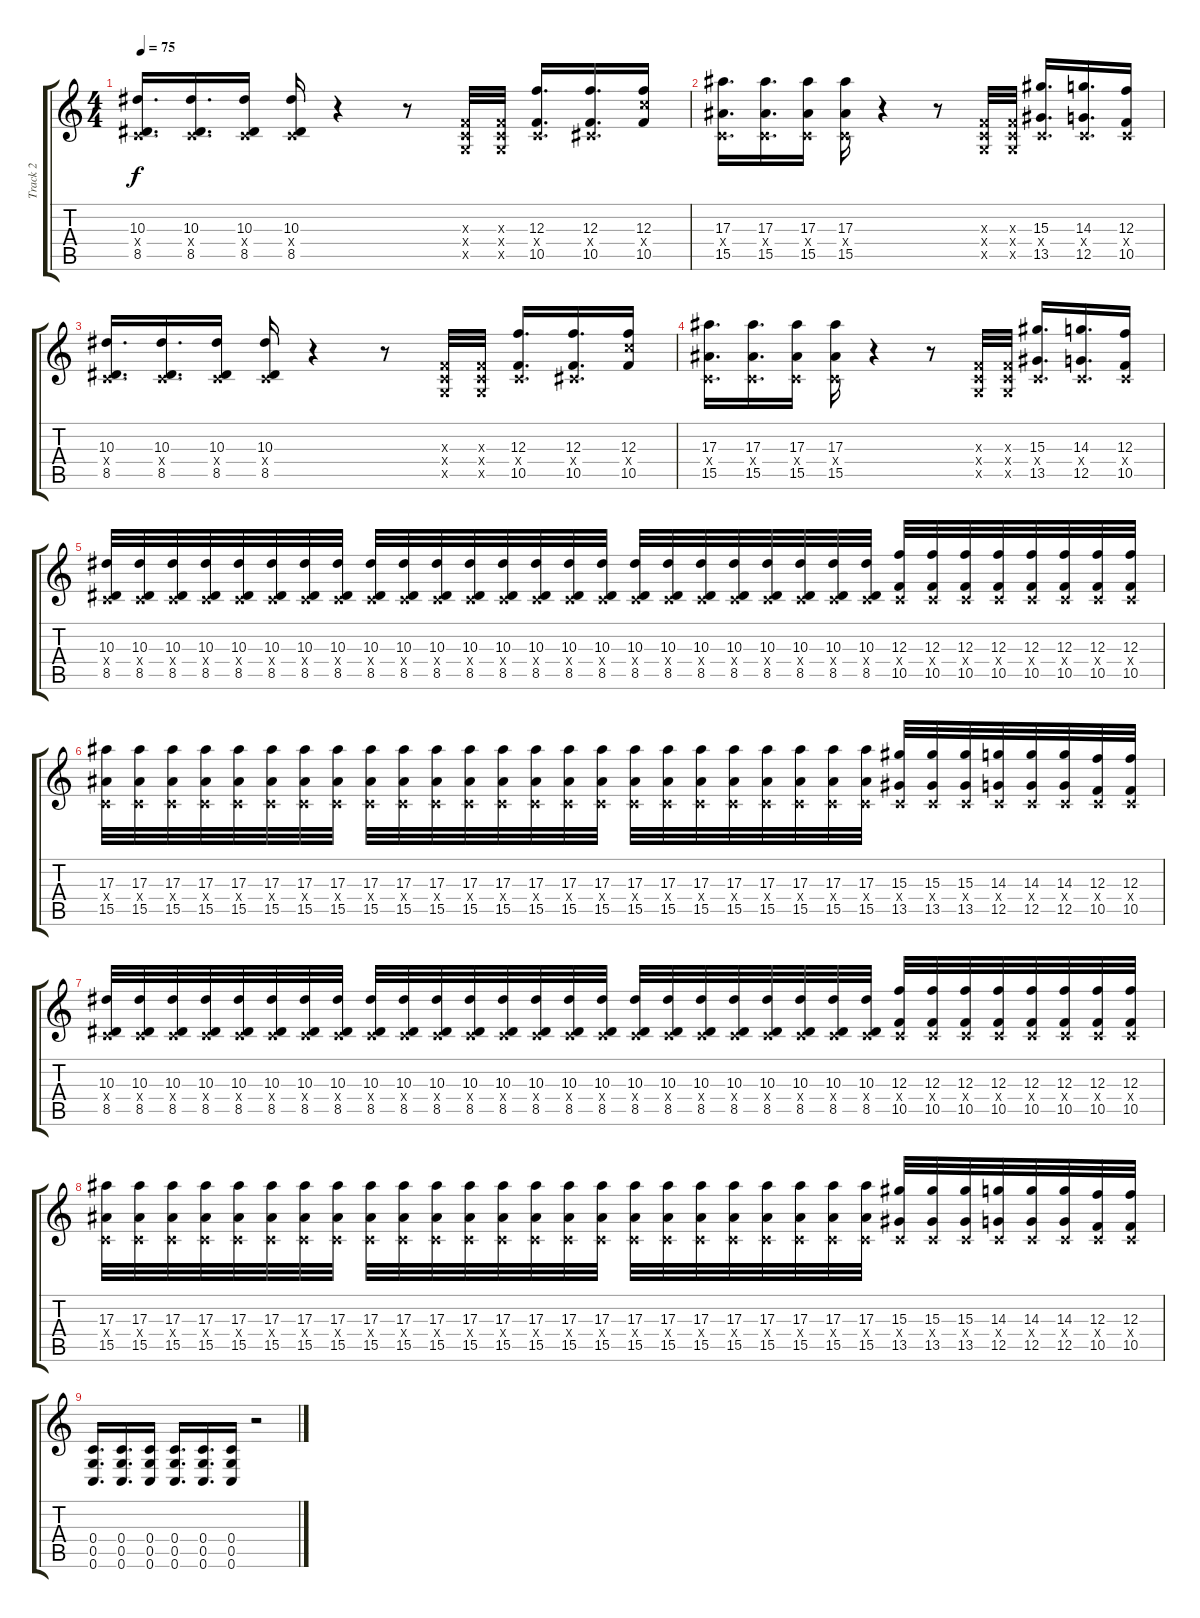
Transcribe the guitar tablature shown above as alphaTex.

\track ("Track 2" "Track 2") {instrument overdrivenguitar}
\staff {score tabs}
\tuning (D4 A3 F3 C3 G2 C2) {hide}
\ts (4 4)
\tempo 75
\clef g2
\ks c
(10.3 0.4{x} 8.5).16{d dy f} (10.3 0.4{x} 8.5).16{d} (10.3 0.4{x} 8.5).16 (10.3 0.4{x} 8.5).16 r.4 r.8 (0.3{x} 0.4{x} 0.5{x}).32 (0.3{x} 0.4{x} 0.5{x}).32 (12.3 0.4{x} 10.5).16{d} (12.3 1.4{x} 10.5).16{d} (12.3 12.4{x} 10.5).16 |
(17.3 0.4{x} 15.5).16{d} (17.3 0.4{x} 15.5).16{d} (17.3 0.4{x} 15.5).16 (17.3 0.4{x} 15.5).16 r.4 r.8 (0.3{x} 0.4{x} 0.5{x}).32 (0.3{x} 0.4{x} 0.5{x}).32 (15.3 0.4{x} 13.5).16{d} (14.3 0.4{x} 12.5).16{d} (12.3 0.4{x} 10.5).16 |
(10.3 0.4{x} 8.5).16{d} (10.3 0.4{x} 8.5).16{d} (10.3 0.4{x} 8.5).16 (10.3 0.4{x} 8.5).16 r.4 r.8 (0.3{x} 0.4{x} 0.5{x}).32 (0.3{x} 0.4{x} 0.5{x}).32 (12.3 0.4{x} 10.5).16{d} (12.3 1.4{x} 10.5).16{d} (12.3 12.4{x} 10.5).16 |
(17.3 0.4{x} 15.5).16{d} (17.3 0.4{x} 15.5).16{d} (17.3 0.4{x} 15.5).16 (17.3 0.4{x} 15.5).16 r.4 r.8 (0.3{x} 0.4{x} 0.5{x}).32 (0.3{x} 0.4{x} 0.5{x}).32 (15.3 0.4{x} 13.5).16{d} (14.3 0.4{x} 12.5).16{d} (12.3 0.4{x} 10.5).16 |
(10.3 0.4{x} 8.5).32 (10.3 0.4{x} 8.5).32 (10.3 0.4{x} 8.5).32 (10.3 0.4{x} 8.5).32 (10.3 0.4{x} 8.5).32 (10.3 0.4{x} 8.5).32 (10.3 0.4{x} 8.5).32 (10.3 0.4{x} 8.5).32 (10.3 0.4{x} 8.5).32 (10.3 0.4{x} 8.5).32 (10.3 0.4{x} 8.5).32 (10.3 0.4{x} 8.5).32 (10.3 0.4{x} 8.5).32 (10.3 0.4{x} 8.5).32 (10.3 0.4{x} 8.5).32 (10.3 0.4{x} 8.5).32 (10.3 0.4{x} 8.5).32 (10.3 0.4{x} 8.5).32 (10.3 0.4{x} 8.5).32 (10.3 0.4{x} 8.5).32 (10.3 0.4{x} 8.5).32 (10.3 0.4{x} 8.5).32 (10.3 0.4{x} 8.5).32 (10.3 0.4{x} 8.5).32 (12.3 0.4{x} 10.5).32 (12.3 0.4{x} 10.5).32 (12.3 0.4{x} 10.5).32 (12.3 0.4{x} 10.5).32 (12.3 0.4{x} 10.5).32 (12.3 0.4{x} 10.5).32 (12.3 0.4{x} 10.5).32 (12.3 0.4{x} 10.5).32 |
(17.3 0.4{x} 15.5).32 (17.3 0.4{x} 15.5).32 (17.3 0.4{x} 15.5).32 (17.3 0.4{x} 15.5).32 (17.3 0.4{x} 15.5).32 (17.3 0.4{x} 15.5).32 (17.3 0.4{x} 15.5).32 (17.3 0.4{x} 15.5).32 (17.3 0.4{x} 15.5).32 (17.3 0.4{x} 15.5).32 (17.3 0.4{x} 15.5).32 (17.3 0.4{x} 15.5).32 (17.3 0.4{x} 15.5).32 (17.3 0.4{x} 15.5).32 (17.3 0.4{x} 15.5).32 (17.3 0.4{x} 15.5).32 (17.3 0.4{x} 15.5).32 (17.3 0.4{x} 15.5).32 (17.3 0.4{x} 15.5).32 (17.3 0.4{x} 15.5).32 (17.3 0.4{x} 15.5).32 (17.3 0.4{x} 15.5).32 (17.3 0.4{x} 15.5).32 (17.3 0.4{x} 15.5).32 (15.3 0.4{x} 13.5).32 (15.3 0.4{x} 13.5).32 (15.3 0.4{x} 13.5).32 (14.3 0.4{x} 12.5).32 (14.3 0.4{x} 12.5).32 (14.3 0.4{x} 12.5).32 (12.3 0.4{x} 10.5).32 (12.3 0.4{x} 10.5).32 |
(10.3 0.4{x} 8.5).32 (10.3 0.4{x} 8.5).32 (10.3 0.4{x} 8.5).32 (10.3 0.4{x} 8.5).32 (10.3 0.4{x} 8.5).32 (10.3 0.4{x} 8.5).32 (10.3 0.4{x} 8.5).32 (10.3 0.4{x} 8.5).32 (10.3 0.4{x} 8.5).32 (10.3 0.4{x} 8.5).32 (10.3 0.4{x} 8.5).32 (10.3 0.4{x} 8.5).32 (10.3 0.4{x} 8.5).32 (10.3 0.4{x} 8.5).32 (10.3 0.4{x} 8.5).32 (10.3 0.4{x} 8.5).32 (10.3 0.4{x} 8.5).32 (10.3 0.4{x} 8.5).32 (10.3 0.4{x} 8.5).32 (10.3 0.4{x} 8.5).32 (10.3 0.4{x} 8.5).32 (10.3 0.4{x} 8.5).32 (10.3 0.4{x} 8.5).32 (10.3 0.4{x} 8.5).32 (12.3 0.4{x} 10.5).32 (12.3 0.4{x} 10.5).32 (12.3 0.4{x} 10.5).32 (12.3 0.4{x} 10.5).32 (12.3 0.4{x} 10.5).32 (12.3 0.4{x} 10.5).32 (12.3 0.4{x} 10.5).32 (12.3 0.4{x} 10.5).32 |
(17.3 0.4{x} 15.5).32 (17.3 0.4{x} 15.5).32 (17.3 0.4{x} 15.5).32 (17.3 0.4{x} 15.5).32 (17.3 0.4{x} 15.5).32 (17.3 0.4{x} 15.5).32 (17.3 0.4{x} 15.5).32 (17.3 0.4{x} 15.5).32 (17.3 0.4{x} 15.5).32 (17.3 0.4{x} 15.5).32 (17.3 0.4{x} 15.5).32 (17.3 0.4{x} 15.5).32 (17.3 0.4{x} 15.5).32 (17.3 0.4{x} 15.5).32 (17.3 0.4{x} 15.5).32 (17.3 0.4{x} 15.5).32 (17.3 0.4{x} 15.5).32 (17.3 0.4{x} 15.5).32 (17.3 0.4{x} 15.5).32 (17.3 0.4{x} 15.5).32 (17.3 0.4{x} 15.5).32 (17.3 0.4{x} 15.5).32 (17.3 0.4{x} 15.5).32 (17.3 0.4{x} 15.5).32 (15.3 0.4{x} 13.5).32 (15.3 0.4{x} 13.5).32 (15.3 0.4{x} 13.5).32 (14.3 0.4{x} 12.5).32 (14.3 0.4{x} 12.5).32 (14.3 0.4{x} 12.5).32 (12.3 0.4{x} 10.5).32 (12.3 0.4{x} 10.5).32 |
(0.4 0.5 0.6).16{d} (0.4 0.5 0.6).16{d} (0.4 0.5 0.6).16 (0.4 0.5 0.6).16{d} (0.4 0.5 0.6).16{d} (0.4 0.5 0.6).16 r.2
